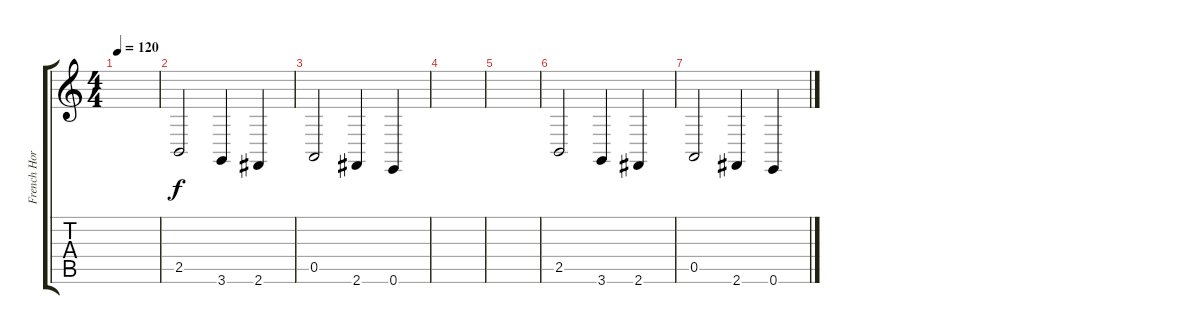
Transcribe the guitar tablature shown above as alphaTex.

\track ("French Horn" "French Hor") {instrument frenchhorn}
\staff {score tabs}
\tuning (E4 B3 G3 D3 A2 E2) {hide}
\ts (4 4)
\tempo 120
\clef g2
\ks c
|
2.5.2 3.6.4 2.6.4 |
0.5.2 2.6.4 0.6.4 |
|
|
2.5.2 3.6.4 2.6.4 |
0.5.2 2.6.4 0.6.4
